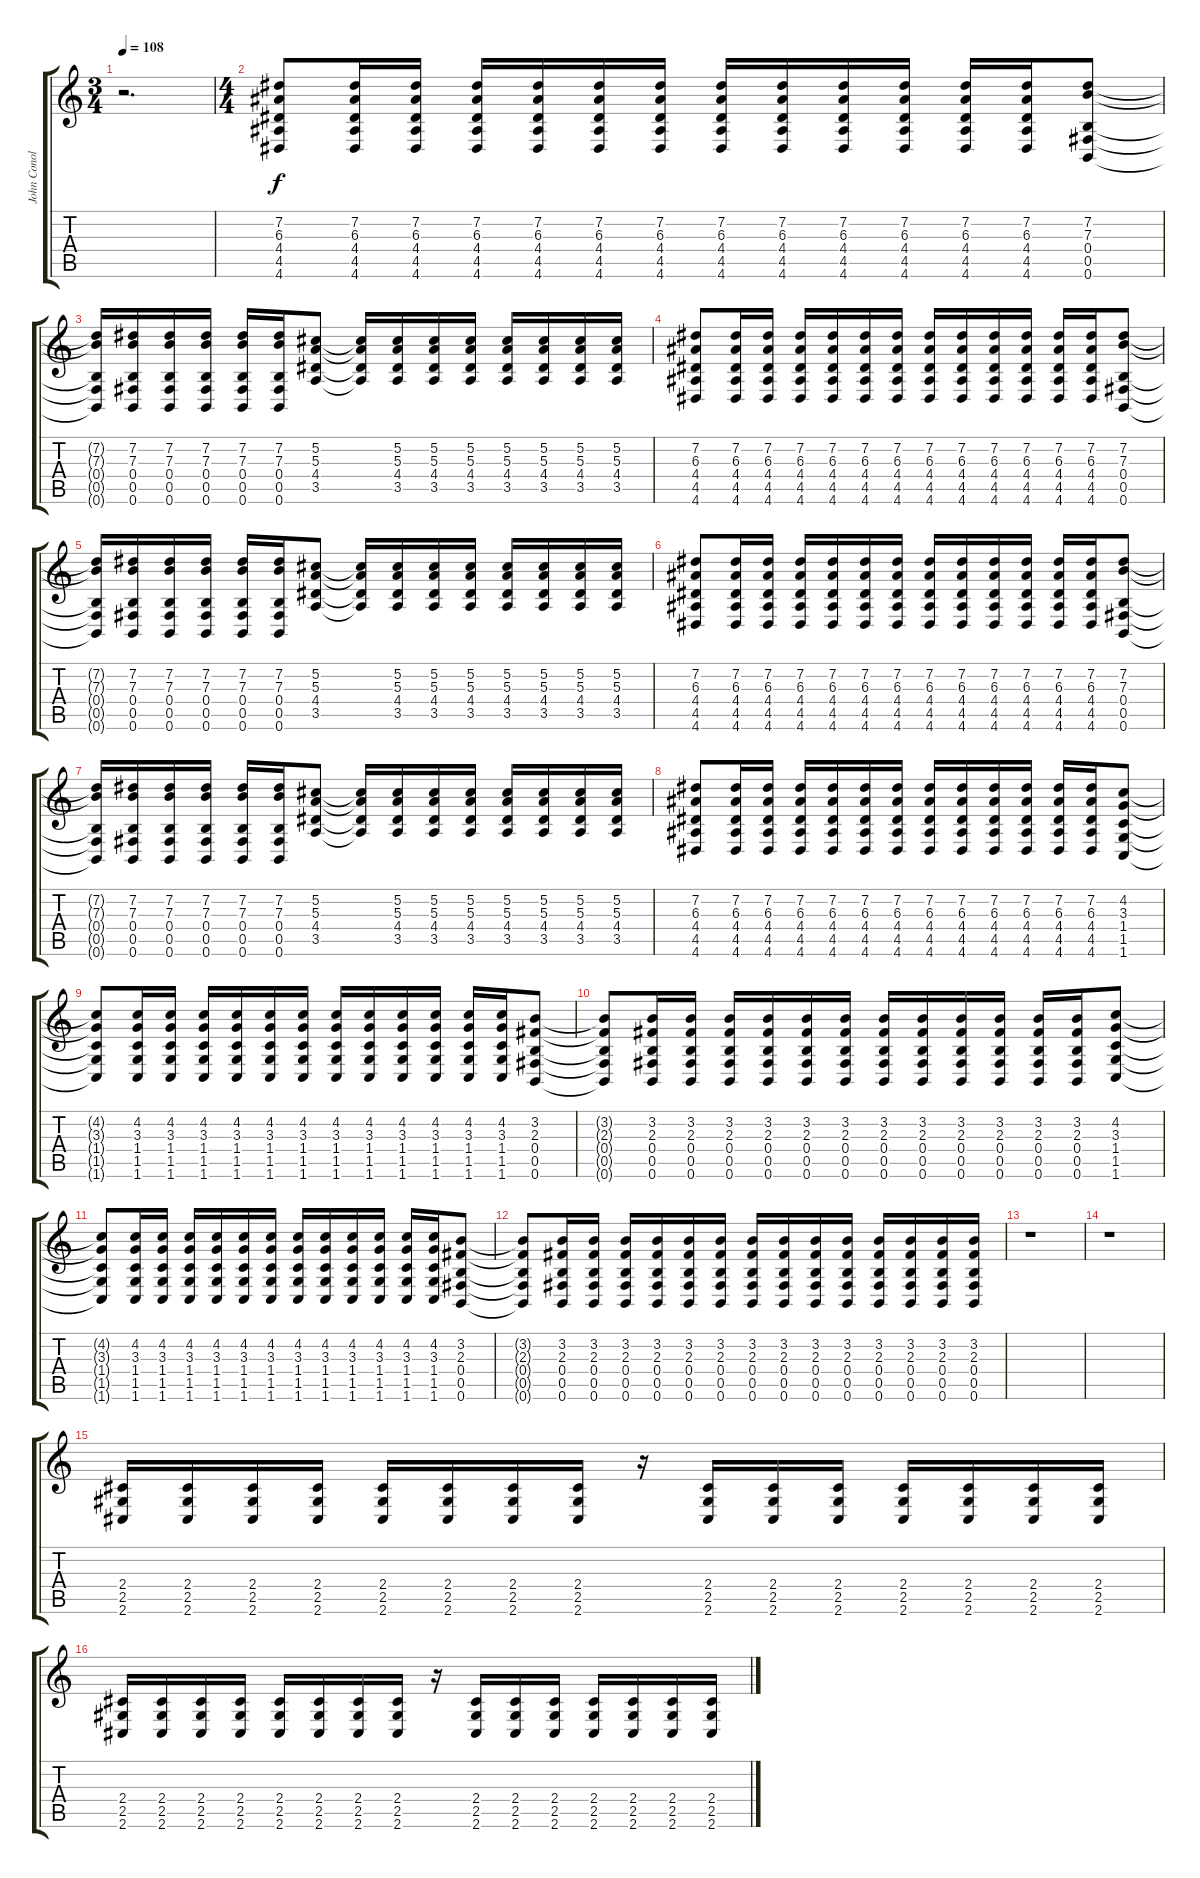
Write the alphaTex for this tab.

\track ("John Conolly - Guitar" "John Conol") {instrument distortionguitar}
\staff {score tabs}
\tuning (Db4 Ab3 E3 B2 Gb2 B1) {hide}
\ts (3 4)
\tempo 108
\clef g2
\ks c
r.2{d dy f} |
\ts (4 4)
(7.2 6.3 4.4 4.5 4.6).8 (7.2 6.3 4.4 4.5 4.6).16 (7.2 6.3 4.4 4.5 4.6).16 (7.2 6.3 4.4 4.5 4.6).16 (7.2 6.3 4.4 4.5 4.6).16 (7.2 6.3 4.4 4.5 4.6).16 (7.2 6.3 4.4 4.5 4.6).16 (7.2 6.3 4.4 4.5 4.6).16 (7.2 6.3 4.4 4.5 4.6).16 (7.2 6.3 4.4 4.5 4.6).16 (7.2 6.3 4.4 4.5 4.6).16 (7.2 6.3 4.4 4.5 4.6).16 (7.2 6.3 4.4 4.5 4.6).16 (7.2 7.3 0.4 0.5 0.6).8 |
(7.2{t} 7.3{t} 0.4{t} 0.5{t} 0.6{t}).16 (7.2 7.3 0.4 0.5 0.6).16 (7.2 7.3 0.4 0.5 0.6).16 (7.2 7.3 0.4 0.5 0.6).16 (7.2 7.3 0.4 0.5 0.6).16 (7.2 7.3 0.4 0.5 0.6).16 (5.2 5.3 4.4 3.5).8 (5.2{t} 5.3{t} 4.4{t} 3.5{t}).16 (5.2 5.3 4.4 3.5).16 (5.2 5.3 4.4 3.5).16 (5.2 5.3 4.4 3.5).16 (5.2 5.3 4.4 3.5).16 (5.2 5.3 4.4 3.5).16 (5.2 5.3 4.4 3.5).16 (5.2 5.3 4.4 3.5).16 |
(7.2 6.3 4.4 4.5 4.6).8 (7.2 6.3 4.4 4.5 4.6).16 (7.2 6.3 4.4 4.5 4.6).16 (7.2 6.3 4.4 4.5 4.6).16 (7.2 6.3 4.4 4.5 4.6).16 (7.2 6.3 4.4 4.5 4.6).16 (7.2 6.3 4.4 4.5 4.6).16 (7.2 6.3 4.4 4.5 4.6).16 (7.2 6.3 4.4 4.5 4.6).16 (7.2 6.3 4.4 4.5 4.6).16 (7.2 6.3 4.4 4.5 4.6).16 (7.2 6.3 4.4 4.5 4.6).16 (7.2 6.3 4.4 4.5 4.6).16 (7.2 7.3 0.4 0.5 0.6).8 |
(7.2{t} 7.3{t} 0.4{t} 0.5{t} 0.6{t}).16 (7.2 7.3 0.4 0.5 0.6).16 (7.2 7.3 0.4 0.5 0.6).16 (7.2 7.3 0.4 0.5 0.6).16 (7.2 7.3 0.4 0.5 0.6).16 (7.2 7.3 0.4 0.5 0.6).16 (5.2 5.3 4.4 3.5).8 (5.2{t} 5.3{t} 4.4{t} 3.5{t}).16 (5.2 5.3 4.4 3.5).16 (5.2 5.3 4.4 3.5).16 (5.2 5.3 4.4 3.5).16 (5.2 5.3 4.4 3.5).16 (5.2 5.3 4.4 3.5).16 (5.2 5.3 4.4 3.5).16 (5.2 5.3 4.4 3.5).16 |
(7.2 6.3 4.4 4.5 4.6).8 (7.2 6.3 4.4 4.5 4.6).16 (7.2 6.3 4.4 4.5 4.6).16 (7.2 6.3 4.4 4.5 4.6).16 (7.2 6.3 4.4 4.5 4.6).16 (7.2 6.3 4.4 4.5 4.6).16 (7.2 6.3 4.4 4.5 4.6).16 (7.2 6.3 4.4 4.5 4.6).16 (7.2 6.3 4.4 4.5 4.6).16 (7.2 6.3 4.4 4.5 4.6).16 (7.2 6.3 4.4 4.5 4.6).16 (7.2 6.3 4.4 4.5 4.6).16 (7.2 6.3 4.4 4.5 4.6).16 (7.2 7.3 0.4 0.5 0.6).8 |
(7.2{t} 7.3{t} 0.4{t} 0.5{t} 0.6{t}).16 (7.2 7.3 0.4 0.5 0.6).16 (7.2 7.3 0.4 0.5 0.6).16 (7.2 7.3 0.4 0.5 0.6).16 (7.2 7.3 0.4 0.5 0.6).16 (7.2 7.3 0.4 0.5 0.6).16 (5.2 5.3 4.4 3.5).8 (5.2{t} 5.3{t} 4.4{t} 3.5{t}).16 (5.2 5.3 4.4 3.5).16 (5.2 5.3 4.4 3.5).16 (5.2 5.3 4.4 3.5).16 (5.2 5.3 4.4 3.5).16 (5.2 5.3 4.4 3.5).16 (5.2 5.3 4.4 3.5).16 (5.2 5.3 4.4 3.5).16 |
(7.2 6.3 4.4 4.5 4.6).8 (7.2 6.3 4.4 4.5 4.6).16 (7.2 6.3 4.4 4.5 4.6).16 (7.2 6.3 4.4 4.5 4.6).16 (7.2 6.3 4.4 4.5 4.6).16 (7.2 6.3 4.4 4.5 4.6).16 (7.2 6.3 4.4 4.5 4.6).16 (7.2 6.3 4.4 4.5 4.6).16 (7.2 6.3 4.4 4.5 4.6).16 (7.2 6.3 4.4 4.5 4.6).16 (7.2 6.3 4.4 4.5 4.6).16 (7.2 6.3 4.4 4.5 4.6).16 (7.2 6.3 4.4 4.5 4.6).16 (4.2 3.3 1.4 1.5 1.6).8 |
(4.2{t} 3.3{t} 1.4{t} 1.5{t} 1.6{t}).8 (4.2 3.3 1.4 1.5 1.6).16 (4.2 3.3 1.4 1.5 1.6).16 (4.2 3.3 1.4 1.5 1.6).16 (4.2 3.3 1.4 1.5 1.6).16 (4.2 3.3 1.4 1.5 1.6).16 (4.2 3.3 1.4 1.5 1.6).16 (4.2 3.3 1.4 1.5 1.6).16 (4.2 3.3 1.4 1.5 1.6).16 (4.2 3.3 1.4 1.5 1.6).16 (4.2 3.3 1.4 1.5 1.6).16 (4.2 3.3 1.4 1.5 1.6).16 (4.2 3.3 1.4 1.5 1.6).16 (3.2 2.3 0.4 0.5 0.6).8 |
(3.2{t} 2.3{t} 0.4{t} 0.5{t} 0.6{t}).8 (3.2 2.3 0.4 0.5 0.6).16 (3.2 2.3 0.4 0.5 0.6).16 (3.2 2.3 0.4 0.5 0.6).16 (3.2 2.3 0.4 0.5 0.6).16 (3.2 2.3 0.4 0.5 0.6).16 (3.2 2.3 0.4 0.5 0.6).16 (3.2 2.3 0.4 0.5 0.6).16 (3.2 2.3 0.4 0.5 0.6).16 (3.2 2.3 0.4 0.5 0.6).16 (3.2 2.3 0.4 0.5 0.6).16 (3.2 2.3 0.4 0.5 0.6).16 (3.2 2.3 0.4 0.5 0.6).16 (4.2 3.3 1.4 1.5 1.6).8 |
(4.2{t} 3.3{t} 1.4{t} 1.5{t} 1.6{t}).8 (4.2 3.3 1.4 1.5 1.6).16 (4.2 3.3 1.4 1.5 1.6).16 (4.2 3.3 1.4 1.5 1.6).16 (4.2 3.3 1.4 1.5 1.6).16 (4.2 3.3 1.4 1.5 1.6).16 (4.2 3.3 1.4 1.5 1.6).16 (4.2 3.3 1.4 1.5 1.6).16 (4.2 3.3 1.4 1.5 1.6).16 (4.2 3.3 1.4 1.5 1.6).16 (4.2 3.3 1.4 1.5 1.6).16 (4.2 3.3 1.4 1.5 1.6).16 (4.2 3.3 1.4 1.5 1.6).16 (3.2 2.3 0.4 0.5 0.6).8 |
(3.2{t} 2.3{t} 0.4{t} 0.5{t} 0.6{t}).8 (3.2 2.3 0.4 0.5 0.6).16 (3.2 2.3 0.4 0.5 0.6).16 (3.2 2.3 0.4 0.5 0.6).16 (3.2 2.3 0.4 0.5 0.6).16 (3.2 2.3 0.4 0.5 0.6).16 (3.2 2.3 0.4 0.5 0.6).16 (3.2 2.3 0.4 0.5 0.6).16 (3.2 2.3 0.4 0.5 0.6).16 (3.2 2.3 0.4 0.5 0.6).16 (3.2 2.3 0.4 0.5 0.6).16 (3.2 2.3 0.4 0.5 0.6).16 (3.2 2.3 0.4 0.5 0.6).16 (3.2 2.3 0.4 0.5 0.6).16 (3.2 2.3 0.4 0.5 0.6).16 |
r.1 |
r.1 |
(2.4 2.5 2.6).16 (2.4 2.5 2.6).16 (2.4 2.5 2.6).16 (2.4 2.5 2.6).16 (2.4 2.5 2.6).16 (2.4 2.5 2.6).16 (2.4 2.5 2.6).16 (2.4 2.5 2.6).16 r.16 (2.4 2.5 2.6).16 (2.4 2.5 2.6).16 (2.4 2.5 2.6).16 (2.4 2.5 2.6).16 (2.4 2.5 2.6).16 (2.4 2.5 2.6).16 (2.4 2.5 2.6).16 |
(2.4 2.5 2.6).16 (2.4 2.5 2.6).16 (2.4 2.5 2.6).16 (2.4 2.5 2.6).16 (2.4 2.5 2.6).16 (2.4 2.5 2.6).16 (2.4 2.5 2.6).16 (2.4 2.5 2.6).16 r.16 (2.4 2.5 2.6).16 (2.4 2.5 2.6).16 (2.4 2.5 2.6).16 (2.4 2.5 2.6).16 (2.4 2.5 2.6).16 (2.4 2.5 2.6).16 (2.4 2.5 2.6).16
